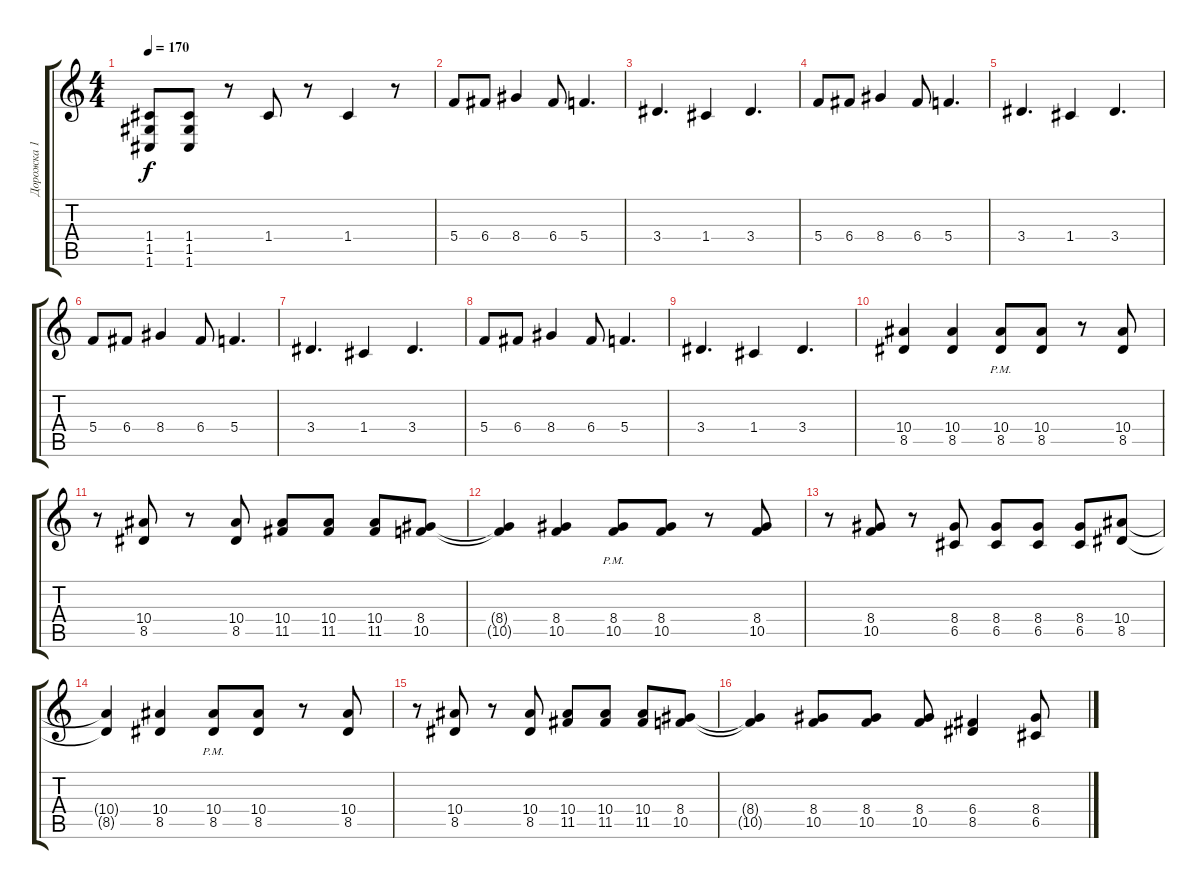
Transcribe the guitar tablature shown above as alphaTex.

\track ("Дорожка 1" "Дорожка 1") {instrument distortionguitar}
\staff {score tabs}
\tuning (D4 A3 F3 C3 G2 C2) {hide}
\ts (4 4)
\tempo 170
\clef g2
\ks c
(1.4 1.5 1.6).8{dy f} (1.4 1.5 1.6).8 r.8 1.4.8 r.8 1.4.4 r.8 |
5.4.8 6.4.8 8.4.4 6.4.8 5.4.4{d} |
3.4.4{d} 1.4.4 3.4.4{d} |
5.4.8 6.4.8 8.4.4 6.4.8 5.4.4{d} |
3.4.4{d} 1.4.4 3.4.4{d} |
5.4.8 6.4.8 8.4.4 6.4.8 5.4.4{d} |
3.4.4{d} 1.4.4 3.4.4{d} |
5.4.8 6.4.8 8.4.4 6.4.8 5.4.4{d} |
3.4.4{d} 1.4.4 3.4.4{d} |
(10.4 8.5).4 (10.4 8.5).4 (10.4{pm} 8.5{pm}).8 (10.4 8.5).8 r.8 (10.4 8.5).8 |
r.8 (10.4 8.5).8 r.8 (10.4 8.5).8 (10.4 11.5).8 (10.4 11.5).8 (10.4 11.5).8 (8.4 10.5).8 |
(8.4{t} 10.5{t}).4 (8.4 10.5).4 (8.4{pm} 10.5{pm}).8 (8.4 10.5).8 r.8 (8.4 10.5).8 |
r.8 (8.4 10.5).8 r.8 (8.4 6.5).8 (8.4 6.5).8 (8.4 6.5).8 (8.4 6.5).8 (10.4 8.5).8 |
(10.4{t} 8.5{t}).4 (10.4 8.5).4 (10.4{pm} 8.5{pm}).8 (10.4 8.5).8 r.8 (10.4 8.5).8 |
r.8 (10.4 8.5).8 r.8 (10.4 8.5).8 (10.4 11.5).8 (10.4 11.5).8 (10.4 11.5).8 (8.4 10.5).8 |
(8.4{t} 10.5{t}).4 (8.4 10.5).8 (8.4 10.5).8 (8.4 10.5).8 (6.4 8.5).4 (8.4 6.5).8
